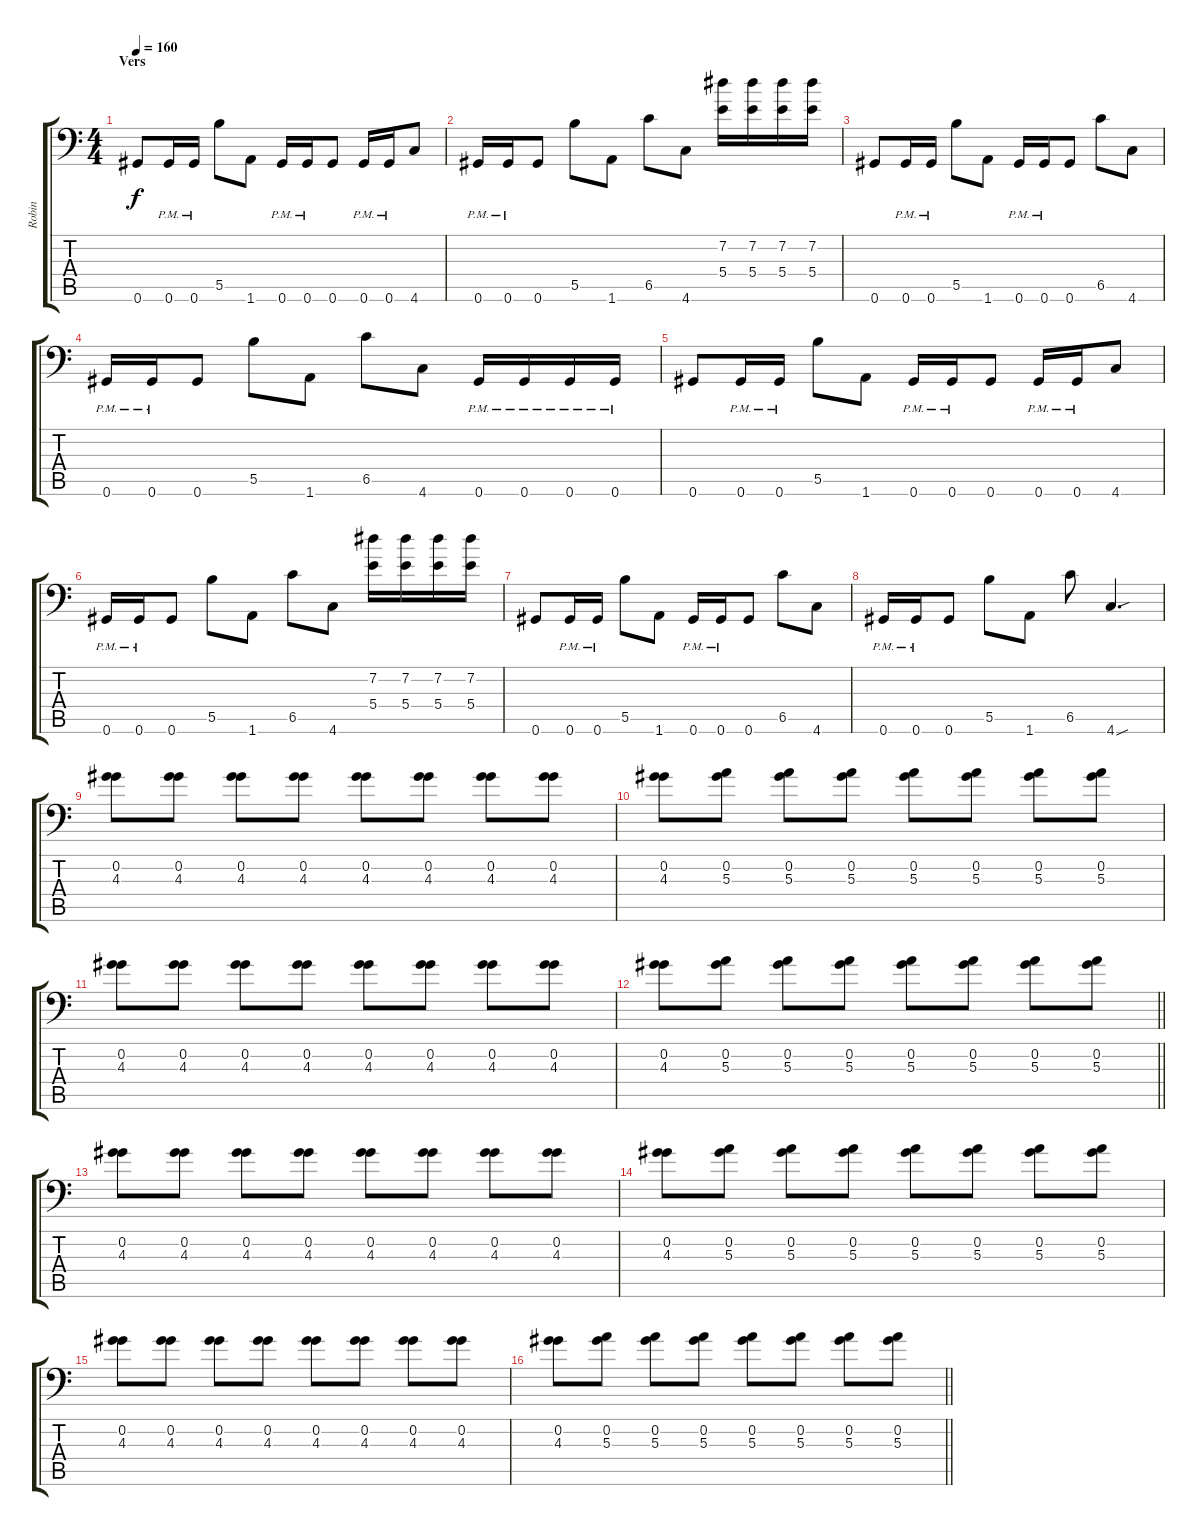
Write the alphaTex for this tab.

\track ("Robin" "Robin") {instrument distortionguitar}
\staff {score tabs}
\tuning (Db4 Ab3 E3 B2 Gb2 Ab1) {hide}
\ts (4 4)
\section ("" "Vers")
\tempo 160
\clef f4
\ks c
0.6.8{dy f} 0.6{pm}.16 0.6{pm}.16 5.5.8 1.6.8 0.6{pm}.16 0.6{pm}.16 0.6.8 0.6{pm}.16 0.6{pm}.16 4.6.8 |
0.6{pm}.16 0.6{pm}.16 0.6.8 5.5.8 1.6.8 6.5.8 4.6.8 (7.2 5.4).16 (7.2 5.4).16 (7.2 5.4).16 (7.2 5.4).16 |
0.6.8 0.6{pm}.16 0.6{pm}.16 5.5.8 1.6.8 0.6{pm}.16 0.6{pm}.16 0.6.8 6.5.8 4.6.8 |
0.6{pm}.16 0.6{pm}.16 0.6.8 5.5.8 1.6.8 6.5.8 4.6.8 0.6{pm}.16 0.6{pm}.16 0.6{pm}.16 0.6{pm}.16 |
0.6.8 0.6{pm}.16 0.6{pm}.16 5.5.8 1.6.8 0.6{pm}.16 0.6{pm}.16 0.6.8 0.6{pm}.16 0.6{pm}.16 4.6.8 |
0.6{pm}.16 0.6{pm}.16 0.6.8 5.5.8 1.6.8 6.5.8 4.6.8 (7.2 5.4).16 (7.2 5.4).16 (7.2 5.4).16 (7.2 5.4).16 |
0.6.8 0.6{pm}.16 0.6{pm}.16 5.5.8 1.6.8 0.6{pm}.16 0.6{pm}.16 0.6.8 6.5.8 4.6.8 |
0.6{pm}.16 0.6{pm}.16 0.6.8 5.5.8 1.6.8 6.5.8 4.6{sou}.4{d} |
(0.2 4.3).8 (0.2 4.3).8 (0.2 4.3).8 (0.2 4.3).8 (0.2 4.3).8 (0.2 4.3).8 (0.2 4.3).8 (0.2 4.3).8 |
(0.2 4.3).8 (0.2 5.3).8 (0.2 5.3).8 (0.2 5.3).8 (0.2 5.3).8 (0.2 5.3).8 (0.2 5.3).8 (0.2 5.3).8 |
(0.2 4.3).8 (0.2 4.3).8 (0.2 4.3).8 (0.2 4.3).8 (0.2 4.3).8 (0.2 4.3).8 (0.2 4.3).8 (0.2 4.3).8 |
\barLineRight lightlight
(0.2 4.3).8 (0.2 5.3).8 (0.2 5.3).8 (0.2 5.3).8 (0.2 5.3).8 (0.2 5.3).8 (0.2 5.3).8 (0.2 5.3).8 |
(0.2 4.3).8 (0.2 4.3).8 (0.2 4.3).8 (0.2 4.3).8 (0.2 4.3).8 (0.2 4.3).8 (0.2 4.3).8 (0.2 4.3).8 |
(0.2 4.3).8 (0.2 5.3).8 (0.2 5.3).8 (0.2 5.3).8 (0.2 5.3).8 (0.2 5.3).8 (0.2 5.3).8 (0.2 5.3).8 |
(0.2 4.3).8 (0.2 4.3).8 (0.2 4.3).8 (0.2 4.3).8 (0.2 4.3).8 (0.2 4.3).8 (0.2 4.3).8 (0.2 4.3).8 |
\barLineRight lightlight
(0.2 4.3).8 (0.2 5.3).8 (0.2 5.3).8 (0.2 5.3).8 (0.2 5.3).8 (0.2 5.3).8 (0.2 5.3).8 (0.2 5.3).8
